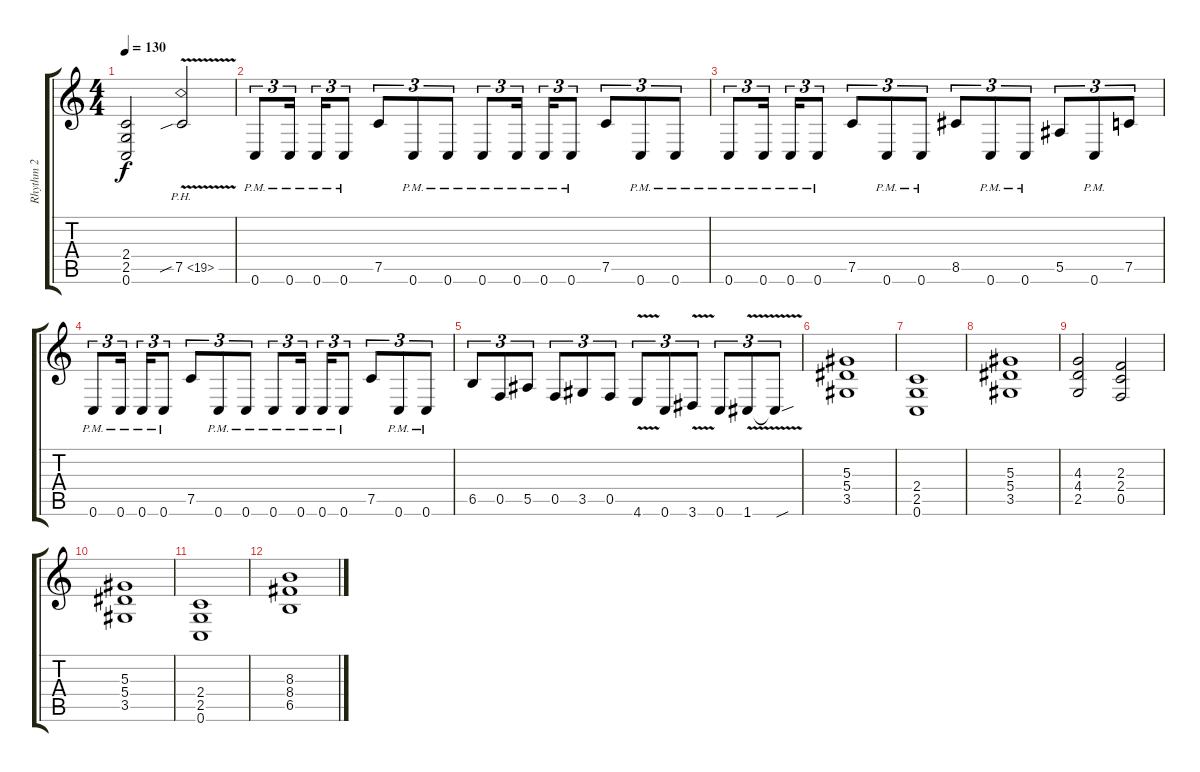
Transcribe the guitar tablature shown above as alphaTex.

\track ("Rhythm 2" "Rhythm 2") {instrument distortionguitar}
\staff {score tabs}
\tuning (C4 G3 Eb3 Bb2 F2 C2) {hide}
\ts (4 4)
\tempo 130
\clef g2
\ks c
(2.4 2.5 0.6).2{dy f} 7.5{ph 12 v sib}.2 |
0.6{pm}.8{tu (3 2)} 0.6{pm}.16{tu (3 2) beam splitsecondary} 0.6{pm}.16{tu (3 2)} 0.6{pm}.8{tu (3 2)} 7.5.8{tu (3 2)} 0.6{pm}.8{tu (3 2)} 0.6{pm}.8{tu (3 2)} 0.6{pm}.8{tu (3 2)} 0.6{pm}.16{tu (3 2) beam splitsecondary} 0.6{pm}.16{tu (3 2)} 0.6{pm}.8{tu (3 2)} 7.5.8{tu (3 2)} 0.6{pm}.8{tu (3 2)} 0.6{pm}.8{tu (3 2)} |
0.6{pm}.8{tu (3 2)} 0.6{pm}.16{tu (3 2) beam splitsecondary} 0.6{pm}.16{tu (3 2)} 0.6{pm}.8{tu (3 2)} 7.5.8{tu (3 2)} 0.6{pm}.8{tu (3 2)} 0.6{pm}.8{tu (3 2)} 8.5.8{tu (3 2)} 0.6{pm}.8{tu (3 2)} 0.6{pm}.8{tu (3 2)} 5.5.8{tu (3 2)} 0.6{pm}.8{tu (3 2)} 7.5.8{tu (3 2)} |
0.6{pm}.8{tu (3 2)} 0.6{pm}.16{tu (3 2) beam splitsecondary} 0.6{pm}.16{tu (3 2)} 0.6{pm}.8{tu (3 2)} 7.5.8{tu (3 2)} 0.6{pm}.8{tu (3 2)} 0.6{pm}.8{tu (3 2)} 0.6{pm}.8{tu (3 2)} 0.6{pm}.16{tu (3 2) beam splitsecondary} 0.6{pm}.16{tu (3 2)} 0.6{pm}.8{tu (3 2)} 7.5.8{tu (3 2)} 0.6{pm}.8{tu (3 2)} 0.6{pm}.8{tu (3 2)} |
6.5.8{tu (3 2)} 0.5.8{tu (3 2)} 5.5.8{tu (3 2)} 0.5.8{tu (3 2)} 3.5.8{tu (3 2)} 0.5.8{tu (3 2)} 4.6{v}.8{tu (3 2)} 0.6.8{tu (3 2)} 3.6{v}.8{tu (3 2)} 0.6.8{tu (3 2)} 1.6{v}.8{tu (3 2)} 1.6{sou t}.8{tu (3 2)} |
(5.3 5.4 3.5).1 |
(2.4 2.5 0.6).1 |
(5.3 5.4 3.5).1 |
(4.3 4.4 2.5).2 (2.3 2.4 0.5).2 |
(5.3 5.4 3.5).1 |
(2.4 2.5 0.6).1 |
(8.3 8.4 6.5).1
